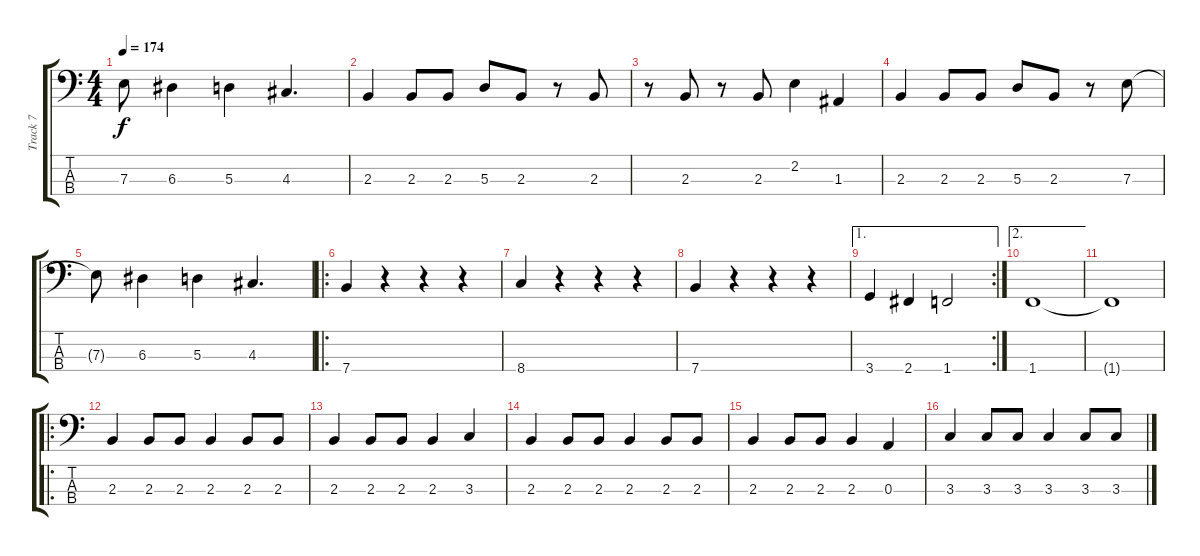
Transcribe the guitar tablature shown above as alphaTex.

\track ("Track 7" "Track 7") {instrument electricbassfinger}
\staff {score tabs}
\tuning (G2 D2 A1 E1) {hide}
\ts (4 4)
\tempo 174
\clef f4
\ks c
7.3{t}.8{dy f} 6.3.4 5.3.4 4.3.4{d} |
2.3.4 2.3.8 2.3.8 5.3.8 2.3.8 r.8 2.3.8 |
r.8 2.3.8 r.8 2.3.8 2.2.4 1.3.4 |
2.3.4 2.3.8 2.3.8 5.3.8 2.3.8 r.8 7.3.8 |
7.3{t}.8 6.3.4 5.3.4 4.3.4{d} |
\ro
7.4.4 r.4 r.4 r.4 |
8.4.4 r.4 r.4 r.4 |
7.4.4 r.4 r.4 r.4 |
\ae 1
\rc 2
3.4.4 2.4.4 1.4.2 |
\ae 2
1.4.1 |
1.4{t}.1 |
\ro
2.3.4 2.3.8 2.3.8 2.3.4 2.3.8 2.3.8 |
2.3.4 2.3.8 2.3.8 2.3.4 3.3.4 |
2.3.4 2.3.8 2.3.8 2.3.4 2.3.8 2.3.8 |
2.3.4 2.3.8 2.3.8 2.3.4 0.3.4 |
3.3.4 3.3.8 3.3.8 3.3.4 3.3.8 3.3.8
